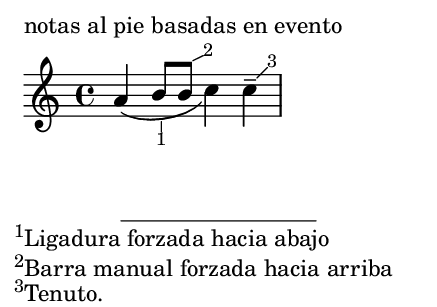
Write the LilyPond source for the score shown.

%% Generated by lilypond-book
%% Options: [exampleindent=10.16\mm,indent=0\mm,line-width=160\mm,paper-height=845.047\pt,paper-width=597.508\pt,papersize="a8landscape",quote]
\include "lilypond-book-preamble.ly"


% ****************************************************************
% Start cut-&-pastable-section
% ****************************************************************

#(ly:set-option 'eps-box-padding 3.000000)



\paper {
  #(set-paper-size "a8landscape")
  indent = 0\mm
}

\layout {
  
}




% ****************************************************************
% ly snippet:
% ****************************************************************
\sourcefileline 1767
\book {
  \header { tagline = ##f }
  \markup "notas al pie basadas en evento"
  \markup \null
  \relative {
    a'4_\footnote #'(0 . -1) "Ligadura forzada hacia abajo" (
    b8^\footnote #'(1 . 0.5) "Barra manual forzada hacia arriba" [
    b8 ]
    c4 )
    c-\footnote #'(1 . 1) "Tenuto." --
  }
}


% ****************************************************************
% end ly snippet
% ****************************************************************
